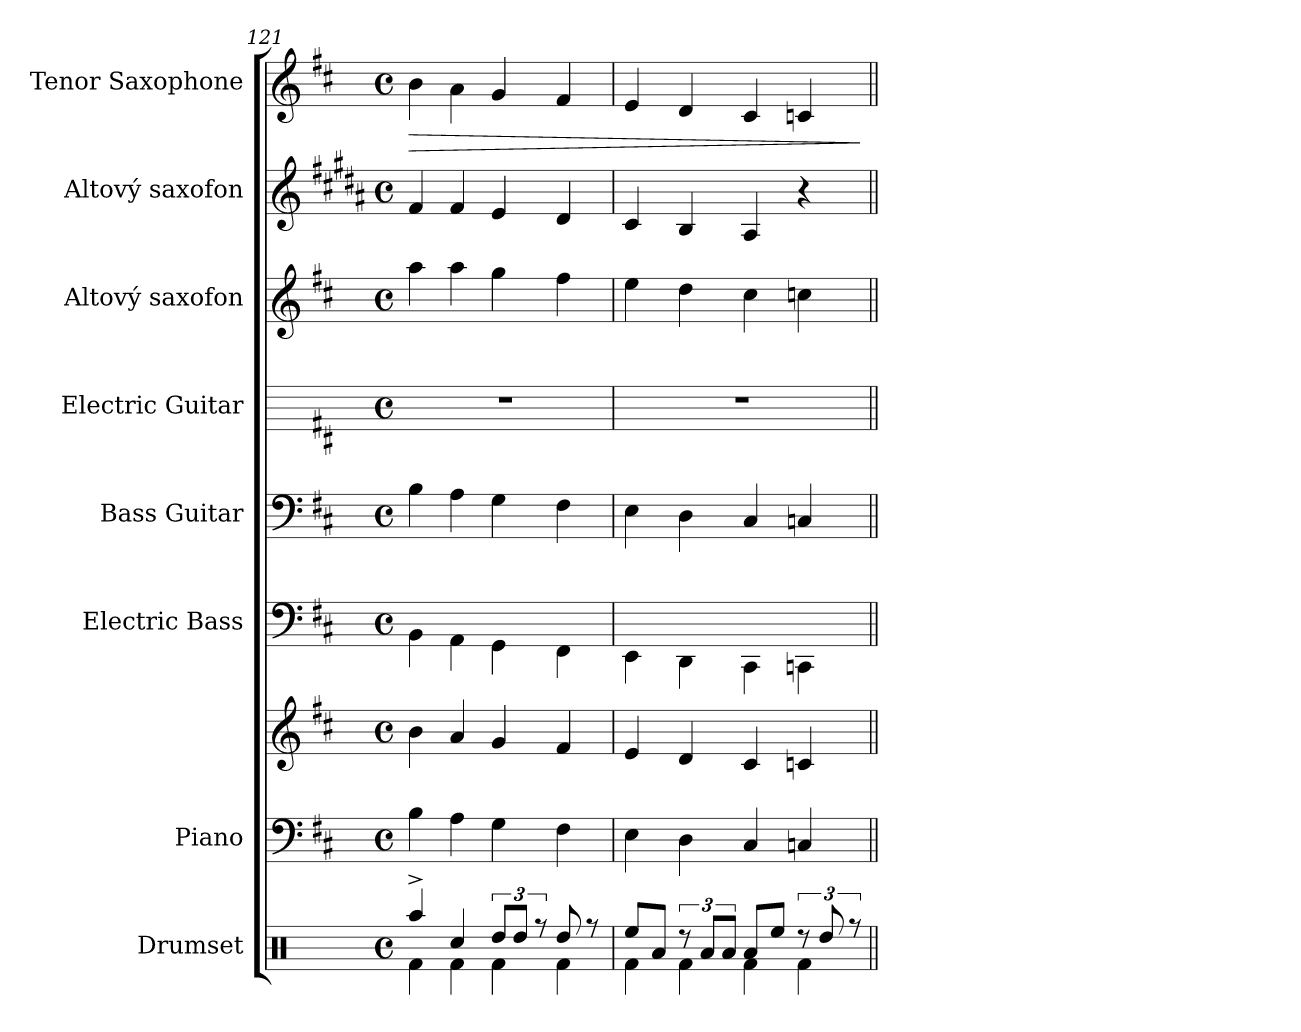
**kern	**kern	**kern	**kern	**kern	**kern	**kern	**kern	**kern	**dynam
*part8	*part7	*part7	*part6	*part5	*part4	*part3	*part2	*part1	*part1
*staff9	*staff8	*staff7	*staff6	*staff5	*staff4	*staff3	*staff2	*staff1	*staff1
*I"Drumset	*I"Piano	*	*I"Electric Bass	*I"Bass Guitar	*I"Electric Guitar	*I"Altový saxofon	*I"Altový saxofon	*I"Tenor Saxophone	*
*I'Drs.	*I'Pno.	*	*I'El. B.	*I'B. Guit.	*I'El. Guit.	*I'A. sax.	*I'A. sax.	*I'T. Sax.	*
*clefX	*clefF4	*clefG2	*	*clefF4	*	*clefG2	*clefG2	*clefG2	*
*	*	*	*ITrd7c12	*ITrd7c12	*	*ITrd12c21	*ITrd5c9	*ITrd8c14	*
*k[]	*k[f#c#]	*k[f#c#]	*k[f#c#]	*k[f#c#]	*k[f#c#]	*k[f#c#]	*k[f#c#]	*k[f#c#]	*
*M4/4	*M4/4	*M4/4	*M4/4	*M4/4	*M4/4	*M4/4	*M4/4	*M4/4	*
*met(c)	*met(c)	*met(c)	*met(c)	*met(c)	*met(c)	*met(c)	*met(c)	*met(c)	*
=121	=121	=121	=121	=121	=121	=121	=121	=121	=121
*^	*	*	*	*	*	*	*	*	*
!	!	!	!	!	!	!	!	!	!	!LO:HP:b
4Raa^/	4Rf\	4B\	4b\	4BBB\	4BB\	1r	4a\	4A/	4B\	>
4Rcc/	4Rf\	4A\	4a/	4AAA\	4AA\	.	4a\	4A/	4A\	.
12Rdd/L	4Rf\	4G\	4g/	4GGG\	4GG\	.	4g\	4G/	4G/	.
12Rdd/J	.	.	.	.	.	.	.	.	.	.
12r	.	.	.	.	.	.	.	.	.	.
8Rdd/	4Rf\	4F#\	4f#/	4FFF#\	4FF#\	.	4f#\	4F#/	4F#/	.
8r	.	.	.	.	.	.	.	.	.	.
=122	=122	=122	=122	=122	=122	=122	=122	=122	=122	=122
8Ree/L	4Rf\	4E\	4e/	4EEE\	4EE\	1r	4e\	4E/	4E/	.
8Ra/J	.	.	.	.	.	.	.	.	.	.
12r	4Rf\	4D\	4d/	4DDD\	4DD\	.	4d\	4D/	4D/	.
12Ra/L	.	.	.	.	.	.	.	.	.	.
12Ra/J	.	.	.	.	.	.	.	.	.	.
8Ra/L	4Rf\	4C#/	4c#/	4CCC#\	4CC#/	.	4c#\	4C#/	4C#/	.
8Ree/J	.	.	.	.	.	.	.	.	.	.
12r	4Rf\	4Cn/	4cn/	4CCCn\	4CCn/	.	4cn\	4r	4Cn/	.
12Rdd/	.	.	.	.	.	.	.	.	.	.
12r	.	.	.	.	.	.	.	.	.	.
*v	*v	*	*	*	*	*	*	*	*	*
.	.	.	.	.	.	.	.	.	]
=||	=||	=||	=||	=||	=||	=||	=||	=||	=||
*-	*-	*-	*-	*-	*-	*-	*-	*-	*-
